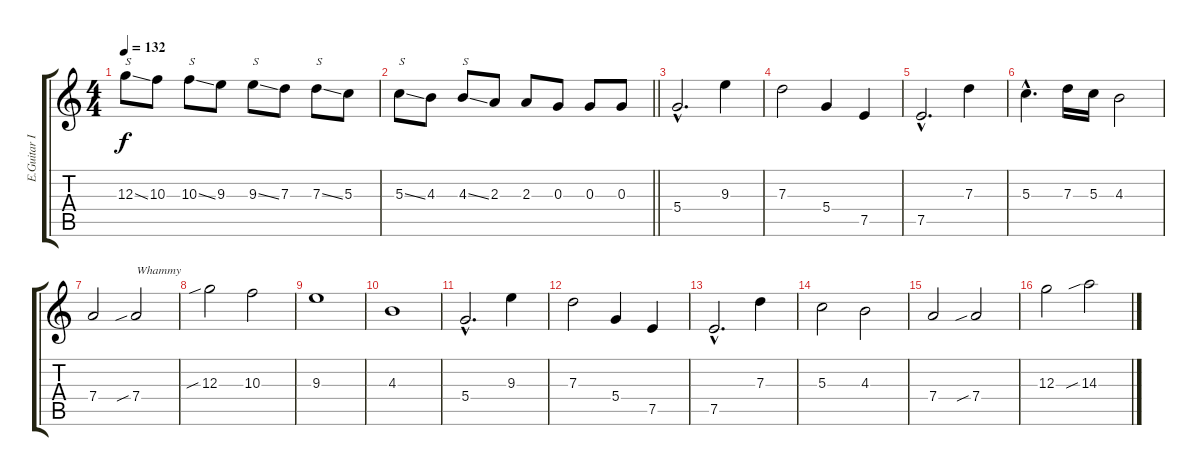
\track ("E.Guitar II" "E.Guitar I") {instrument distortionguitar}
\staff {score tabs}
\tuning (E4 B3 G3 D3 A2 E2) {hide}
\ts (4 4)
\tempo 132
\clef g2
\ks c
12.3{ss}.8{txt "S" dy f} 10.3.8 10.3{ss}.8{txt "S"} 9.3.8 9.3{ss}.8{txt "S"} 7.3.8 7.3{ss}.8{txt "S"} 5.3.8 |
\barLineRight lightlight
5.3{ss}.8{txt "S"} 4.3.8 4.3{ss}.8{txt "S"} 2.3.8 2.3.8 0.3.8 0.3.8 0.3.8 |
5.4{hac}.2{d} 9.3.4 |
7.3.2 5.4.4 7.5.4 |
7.5{hac}.2{d} 7.3.4 |
5.3{hac}.4{d} 7.3.16 5.3.16 4.3.2 |
7.4.2 7.4{sib}.2{txt "Whammy"} |
12.3{sib}.2 10.3.2 |
9.3.1 |
4.3.1 |
5.4{hac}.2{d} 9.3.4 |
7.3.2 5.4.4 7.5.4 |
7.5{hac}.2{d} 7.3.4 |
5.3.2 4.3.2 |
7.4.2 7.4{sib}.2 |
12.3.2 14.3{sib}.2
